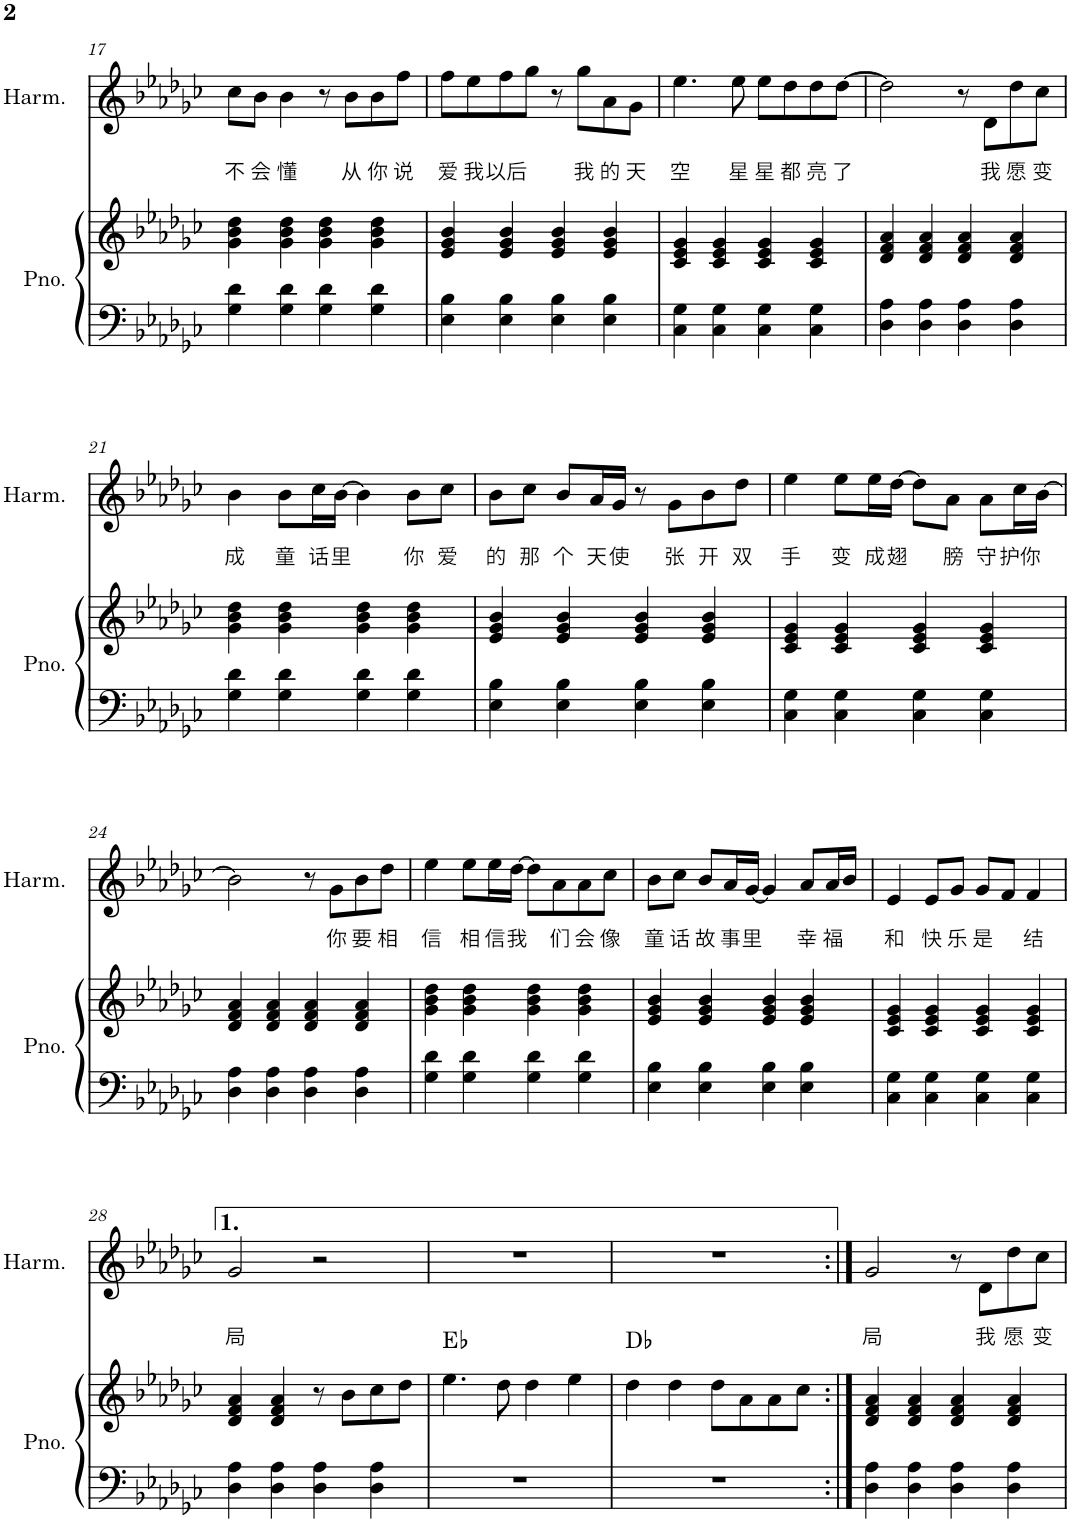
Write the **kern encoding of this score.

**kern	**kern	**harte	**kern	**text
*part2	*part2	*part2	*part1	*part1
*staff3	*staff2	*	*staff1	*staff1
*I"Piano	*	*	*I"Harmonica	*
*I'Pno.	*	*	*I'Harm.	*
!!LO:PB:g=z
*clefF4	*clefG2	*	*clefG2	*
*k[b-e-a-d-g-c-]	*k[b-e-a-d-g-c-]	*	*k[b-e-a-d-g-c-]	*
*M4/4	*M4/4	*	*M4/4	*
=17	=17	=17	=17	=17
!	!	!	!	!LO:LY:b
4G-\ 4d-\	4g-\ 4b-\ 4dd-\	.	8cc-\L	不
!	!	!	!	!LO:LY:b
.	.	.	8b-\J	会
!	!	!	!	!LO:LY:b
4G-\ 4d-\	4g-\ 4b-\ 4dd-\	.	4b-\	懂
4G-\ 4d-\	4g-\ 4b-\ 4dd-\	.	8r	.
!	!	!	!	!LO:LY:b
.	.	.	8b-\L	从
!	!	!	!	!LO:LY:b
4G-\ 4d-\	4g-\ 4b-\ 4dd-\	.	8b-\	你
!	!	!	!	!LO:LY:b
.	.	.	8ff\J	说
=18	=18	=18	=18	=18
!	!	!	!	!LO:LY:b
4E-\ 4B-\	4e-/ 4g-/ 4b-/	.	8ff\L	爱
!	!	!	!	!LO:LY:b
.	.	.	8ee-\	我
!	!	!	!	!LO:LY:b
4E-\ 4B-\	4e-/ 4g-/ 4b-/	.	8ff\	以后
.	.	.	8gg-\J	.
4E-\ 4B-\	4e-/ 4g-/ 4b-/	.	8r	.
!	!	!	!	!LO:LY:b
.	.	.	8gg-\L	我
!	!	!	!	!LO:LY:b
4E-\ 4B-\	4e-/ 4g-/ 4b-/	.	8a-\	的
!	!	!	!	!LO:LY:b
.	.	.	8g-\J	天
=19	=19	=19	=19	=19
!	!	!	!	!LO:LY:b
4C-\ 4G-\	4c-/ 4e-/ 4g-/	.	4.ee-\	空
4C-\ 4G-\	4c-/ 4e-/ 4g-/	.	.	.
!	!	!	!	!LO:LY:b
.	.	.	8ee-\	星
!	!	!	!	!LO:LY:b
4C-\ 4G-\	4c-/ 4e-/ 4g-/	.	8ee-\L	星
!	!	!	!	!LO:LY:b
.	.	.	8dd-\	都
!	!	!	!	!LO:LY:b
4C-\ 4G-\	4c-/ 4e-/ 4g-/	.	8dd-\	亮
!	!	!	!	!LO:LY:b
.	.	.	[8dd-\J	了
=20	=20	=20	=20	=20
4D-\ 4A-\	4d-/ 4f/ 4a-/	.	2dd-\]	.
4D-\ 4A-\	4d-/ 4f/ 4a-/	.	.	.
4D-\ 4A-\	4d-/ 4f/ 4a-/	.	8r	.
!	!	!	!	!LO:LY:b
.	.	.	8d-\L	我
!	!	!	!	!LO:LY:b
4D-\ 4A-\	4d-/ 4f/ 4a-/	.	8dd-\	愿
!	!	!	!	!LO:LY:b
.	.	.	8cc-\J	变
!!LO:LB:g=z
=21	=21	=21	=21	=21
!	!	!	!	!LO:LY:b
4G-\ 4d-\	4g-\ 4b-\ 4dd-\	.	4b-\	成
!	!	!	!	!LO:LY:b
4G-\ 4d-\	4g-\ 4b-\ 4dd-\	.	8b-\L	童
!	!	!	!	!LO:LY:b
.	.	.	16cc-\L	话
!	!	!	!	!LO:LY:b
.	.	.	[16b-\JJ	里
4G-\ 4d-\	4g-\ 4b-\ 4dd-\	.	4b-\]	.
!	!	!	!	!LO:LY:b
4G-\ 4d-\	4g-\ 4b-\ 4dd-\	.	8b-\L	你
!	!	!	!	!LO:LY:b
.	.	.	8cc-\J	爱
=22	=22	=22	=22	=22
!	!	!	!	!LO:LY:b
4E-\ 4B-\	4e-/ 4g-/ 4b-/	.	8b-\L	的
!	!	!	!	!LO:LY:b
.	.	.	8cc-\J	那
!	!	!	!	!LO:LY:b
4E-\ 4B-\	4e-/ 4g-/ 4b-/	.	8b-/L	个
!	!	!	!	!LO:LY:b
.	.	.	16a-/L	天
!	!	!	!	!LO:LY:b
.	.	.	16g-/JJ	使
4E-\ 4B-\	4e-/ 4g-/ 4b-/	.	8r	.
!	!	!	!	!LO:LY:b
.	.	.	8g-\L	张
!	!	!	!	!LO:LY:b
4E-\ 4B-\	4e-/ 4g-/ 4b-/	.	8b-\	开
!	!	!	!	!LO:LY:b
.	.	.	8dd-\J	双
=23	=23	=23	=23	=23
!	!	!	!	!LO:LY:b
4C-\ 4G-\	4c-/ 4e-/ 4g-/	.	4ee-\	手
!	!	!	!	!LO:LY:b
4C-\ 4G-\	4c-/ 4e-/ 4g-/	.	8ee-\L	变
!	!	!	!	!LO:LY:b
.	.	.	16ee-\L	成
!	!	!	!	!LO:LY:b
.	.	.	[16dd-\JJ	翅
4C-\ 4G-\	4c-/ 4e-/ 4g-/	.	8dd-\L]	.
!	!	!	!	!LO:LY:b
.	.	.	8a-\J	膀
!	!	!	!	!LO:LY:b
4C-\ 4G-\	4c-/ 4e-/ 4g-/	.	8a-\L	守
!	!	!	!	!LO:LY:b
.	.	.	16cc-\L	护你
.	.	.	[16b-\JJ	.
!!LO:LB:g=z
=24	=24	=24	=24	=24
4D-\ 4A-\	4d-/ 4f/ 4a-/	.	2b-\]	.
4D-\ 4A-\	4d-/ 4f/ 4a-/	.	.	.
4D-\ 4A-\	4d-/ 4f/ 4a-/	.	8r	.
!	!	!	!	!LO:LY:b
.	.	.	8g-\L	你
!	!	!	!	!LO:LY:b
4D-\ 4A-\	4d-/ 4f/ 4a-/	.	8b-\	要
!	!	!	!	!LO:LY:b
.	.	.	8dd-\J	相
=25	=25	=25	=25	=25
!	!	!	!	!LO:LY:b
4G-\ 4d-\	4g-\ 4b-\ 4dd-\	.	4ee-\	信
!	!	!	!	!LO:LY:b
4G-\ 4d-\	4g-\ 4b-\ 4dd-\	.	8ee-\L	相
!	!	!	!	!LO:LY:b
.	.	.	16ee-\L	信
!	!	!	!	!LO:LY:b
.	.	.	[16dd-\JJ	我
4G-\ 4d-\	4g-\ 4b-\ 4dd-\	.	8dd-\L]	.
!	!	!	!	!LO:LY:b
.	.	.	8a-\	们
!	!	!	!	!LO:LY:b
4G-\ 4d-\	4g-\ 4b-\ 4dd-\	.	8a-\	会
!	!	!	!	!LO:LY:b
.	.	.	8cc-\J	像
=26	=26	=26	=26	=26
!	!	!	!	!LO:LY:b
4E-\ 4B-\	4e-/ 4g-/ 4b-/	.	8b-\L	童
!	!	!	!	!LO:LY:b
.	.	.	8cc-\J	话
!	!	!	!	!LO:LY:b
4E-\ 4B-\	4e-/ 4g-/ 4b-/	.	8b-/L	故
!	!	!	!	!LO:LY:b
.	.	.	16a-/L	事
!	!	!	!	!LO:LY:b
.	.	.	[16g-/JJ	里
4E-\ 4B-\	4e-/ 4g-/ 4b-/	.	4g-/]	.
!	!	!	!	!LO:LY:b
4E-\ 4B-\	4e-/ 4g-/ 4b-/	.	8a-/L	幸
!	!	!	!	!LO:LY:b
.	.	.	16a-/L	福
.	.	.	16b-/JJ	.
=27	=27	=27	=27	=27
!	!	!	!	!LO:LY:b
4C-\ 4G-\	4c-/ 4e-/ 4g-/	.	4e-/	和
!	!	!	!	!LO:LY:b
4C-\ 4G-\	4c-/ 4e-/ 4g-/	.	8e-/L	快
!	!	!	!	!LO:LY:b
.	.	.	8g-/J	乐
!	!	!	!	!LO:LY:b
4C-\ 4G-\	4c-/ 4e-/ 4g-/	.	8g-/L	是
.	.	.	8f/J	.
!	!	!	!	!LO:LY:b
4C-\ 4G-\	4c-/ 4e-/ 4g-/	.	4f/	结
!!LO:LB:g=z
=28	=28	=28	=28	=28
!	!	!	!	!LO:LY:b
4D-\ 4A-\	4d-/ 4f/ 4a-/	.	2g-/	局
4D-\ 4A-\	4d-/ 4f/ 4a-/	.	.	.
4D-\ 4A-\	8r	.	2r	.
.	8b-\L	.	.	.
4D-\ 4A-\	8cc-\	.	.	.
.	8dd-\J	.	.	.
=29	=29	=29	=29	=29
1r	4.ee-\	Eb:maj	1r	.
.	8dd-\	.	.	.
.	4dd-\	.	.	.
.	4ee-\	.	.	.
=30	=30	=30	=30	=30
1r	4dd-\	Db:maj	1r	.
.	4dd-\	.	.	.
.	8dd-\L	.	.	.
.	8a-\	.	.	.
.	8a-\	.	.	.
.	8cc-\J	.	.	.
=31:|!	=31:|!	=31:|!	=31:|!	=31:|!
!	!	!	!	!LO:LY:b
4D-\ 4A-\	4d-/ 4f/ 4a-/	.	2g-/	局
4D-\ 4A-\	4d-/ 4f/ 4a-/	.	.	.
4D-\ 4A-\	4d-/ 4f/ 4a-/	.	8r	.
!	!	!	!	!LO:LY:b
.	.	.	8d-\L	我
!	!	!	!	!LO:LY:b
4D-\ 4A-\	4d-/ 4f/ 4a-/	.	8dd-\	愿
!	!	!	!	!LO:LY:b
.	.	.	8cc-\J	变
=	=	=	=	=
*-	*-	*-	*-	*-
